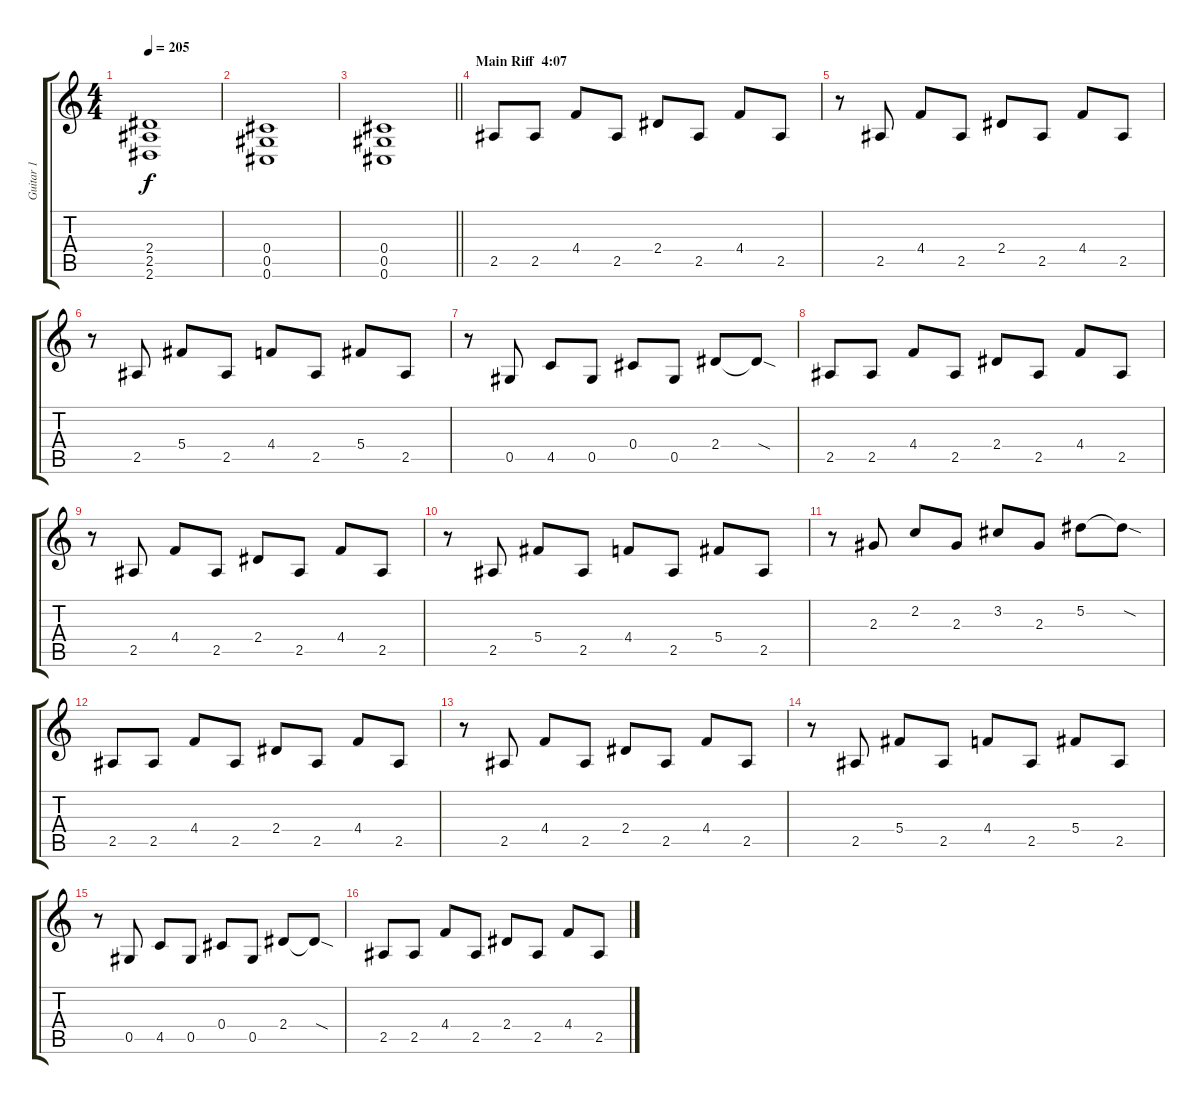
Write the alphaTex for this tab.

\track ("Guitar 1" "Guitar 1") {instrument distortionguitar}
\staff {score tabs}
\tuning (Eb4 Bb3 Gb3 Db3 Ab2 Db2) {hide}
\ts (4 4)
\tempo 205
\clef g2
\ks c
(2.4 2.5 2.6).1{dy f} |
(0.4 0.5 0.6).1 |
\barLineRight lightlight
(0.4 0.5 0.6).1 |
\section ("" "Main Riff  4:07")
2.5.8 2.5.8 4.4.8 2.5.8 2.4.8 2.5.8 4.4.8 2.5.8 |
r.8 2.5.8 4.4.8 2.5.8 2.4.8 2.5.8 4.4.8 2.5.8 |
r.8 2.5.8 5.4.8 2.5.8 4.4.8 2.5.8 5.4.8 2.5.8 |
r.8 0.5.8 4.5.8 0.5.8 0.4.8 0.5.8 2.4.8 2.4{sod t}.8 |
2.5.8 2.5.8 4.4.8 2.5.8 2.4.8 2.5.8 4.4.8 2.5.8 |
r.8 2.5.8 4.4.8 2.5.8 2.4.8 2.5.8 4.4.8 2.5.8 |
r.8 2.5.8 5.4.8 2.5.8 4.4.8 2.5.8 5.4.8 2.5.8 |
r.8 2.3.8 2.2.8 2.3.8 3.2.8 2.3.8 5.2.8 5.2{sod t}.8 |
2.5.8 2.5.8 4.4.8 2.5.8 2.4.8 2.5.8 4.4.8 2.5.8 |
r.8 2.5.8 4.4.8 2.5.8 2.4.8 2.5.8 4.4.8 2.5.8 |
r.8 2.5.8 5.4.8 2.5.8 4.4.8 2.5.8 5.4.8 2.5.8 |
r.8 0.5.8 4.5.8 0.5.8 0.4.8 0.5.8 2.4.8 2.4{sod t}.8 |
2.5.8 2.5.8 4.4.8 2.5.8 2.4.8 2.5.8 4.4.8 2.5.8
